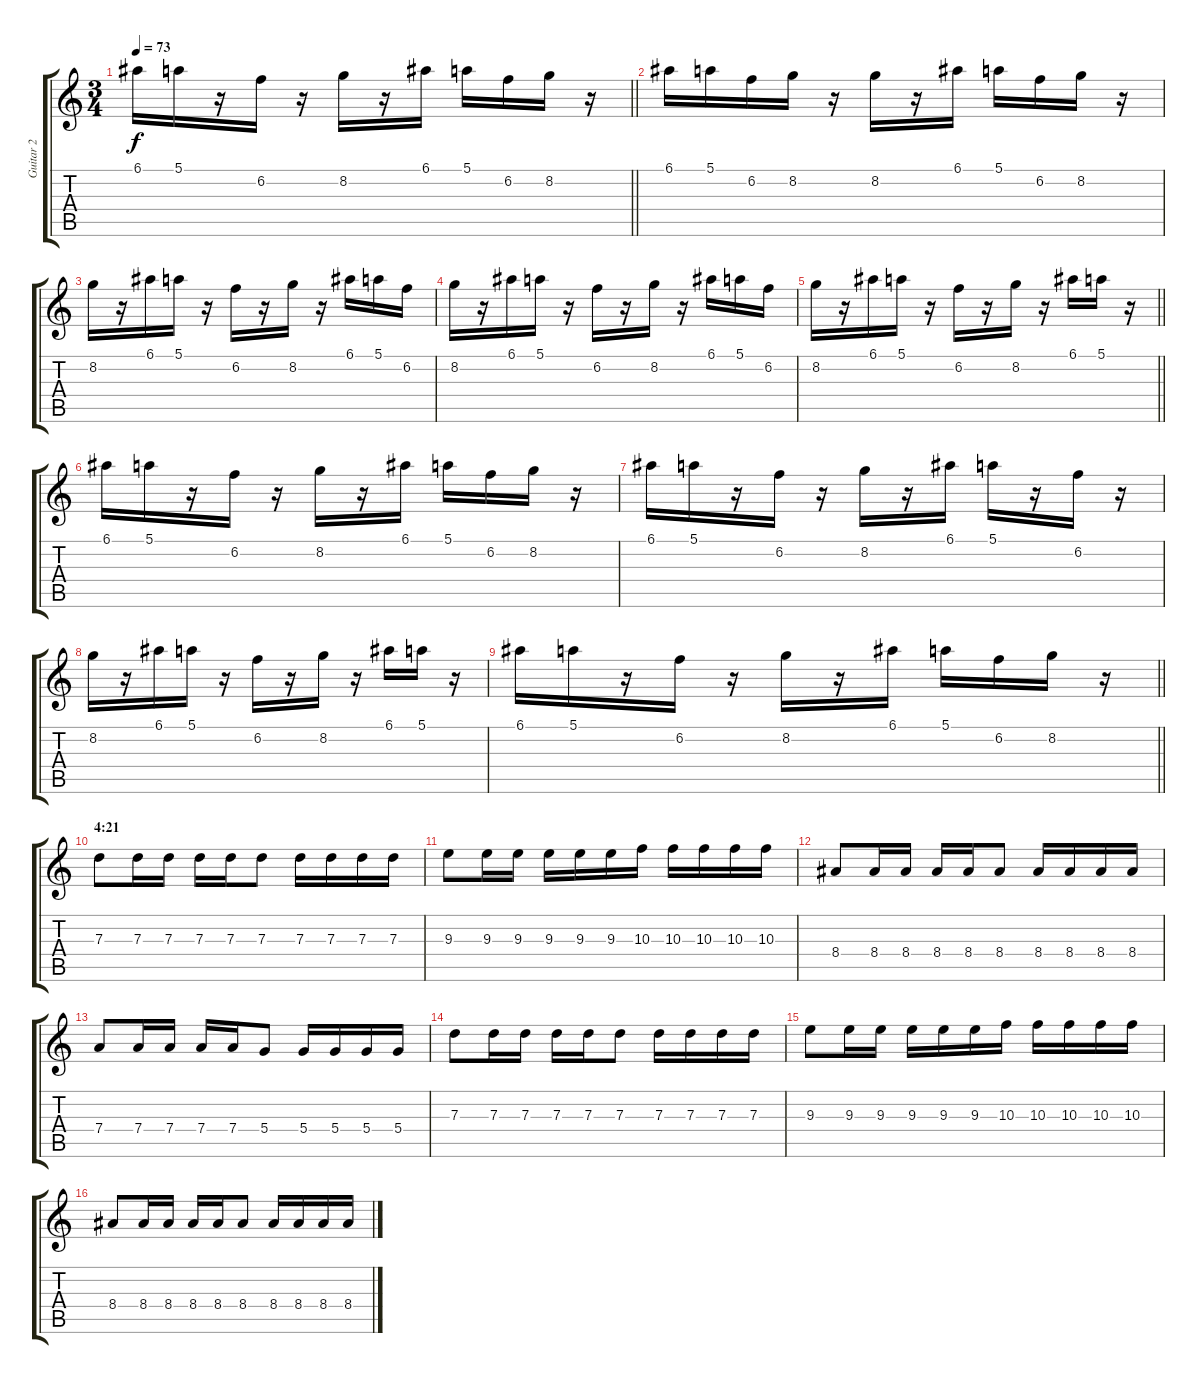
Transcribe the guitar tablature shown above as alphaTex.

\track ("Guitar 2" "Guitar 2") {instrument overdrivenguitar}
\staff {score tabs}
\tuning (E4 B3 G3 D3 A2 D2) {hide}
\ts (3 4)
\tempo 73
\clef g2
\barLineRight lightlight
\ks c
6.1.16{dy f} 5.1.16 r.16 6.2.16 r.16 8.2.16 r.16 6.1.16 5.1.16 6.2.16 8.2.16 r.16 |
6.1.16 5.1.16 6.2.16 8.2.16 r.16 8.2.16 r.16 6.1.16 5.1.16 6.2.16 8.2.16 r.16 |
8.2.16 r.16 6.1.16 5.1.16 r.16 6.2.16 r.16 8.2.16 r.16 6.1.16 5.1.16 6.2.16 |
8.2.16 r.16 6.1.16 5.1.16 r.16 6.2.16 r.16 8.2.16 r.16 6.1.16 5.1.16 6.2.16 |
\barLineRight lightlight
8.2.16 r.16 6.1.16 5.1.16 r.16 6.2.16 r.16 8.2.16 r.16 6.1.16 5.1.16 r.16 |
6.1.16 5.1.16 r.16 6.2.16 r.16 8.2.16 r.16 6.1.16 5.1.16 6.2.16 8.2.16 r.16 |
6.1.16 5.1.16 r.16 6.2.16 r.16 8.2.16 r.16 6.1.16 5.1.16 r.16 6.2.16 r.16 |
8.2.16 r.16 6.1.16 5.1.16 r.16 6.2.16 r.16 8.2.16 r.16 6.1.16 5.1.16 r.16 |
\barLineRight lightlight
6.1.16 5.1.16 r.16 6.2.16 r.16 8.2.16 r.16 6.1.16 5.1.16 6.2.16 8.2.16 r.16 |
\section ("" "4:21")
7.3.8{volume 11} 7.3.16 7.3.16 7.3.16 7.3.16 7.3.8 7.3.16 7.3.16 7.3.16 7.3.16 |
9.3.8 9.3.16 9.3.16 9.3.16 9.3.16 9.3.16 10.3.16 10.3.16 10.3.16 10.3.16 10.3.16 |
8.4.8 8.4.16 8.4.16 8.4.16 8.4.16 8.4.8 8.4.16 8.4.16 8.4.16 8.4.16 |
7.4.8 7.4.16 7.4.16 7.4.16 7.4.16 5.4.8 5.4.16 5.4.16 5.4.16 5.4.16 |
7.3.8 7.3.16 7.3.16 7.3.16 7.3.16 7.3.8 7.3.16 7.3.16 7.3.16 7.3.16 |
9.3.8 9.3.16 9.3.16 9.3.16 9.3.16 9.3.16 10.3.16 10.3.16 10.3.16 10.3.16 10.3.16 |
8.4.8 8.4.16 8.4.16 8.4.16 8.4.16 8.4.8 8.4.16 8.4.16 8.4.16 8.4.16
